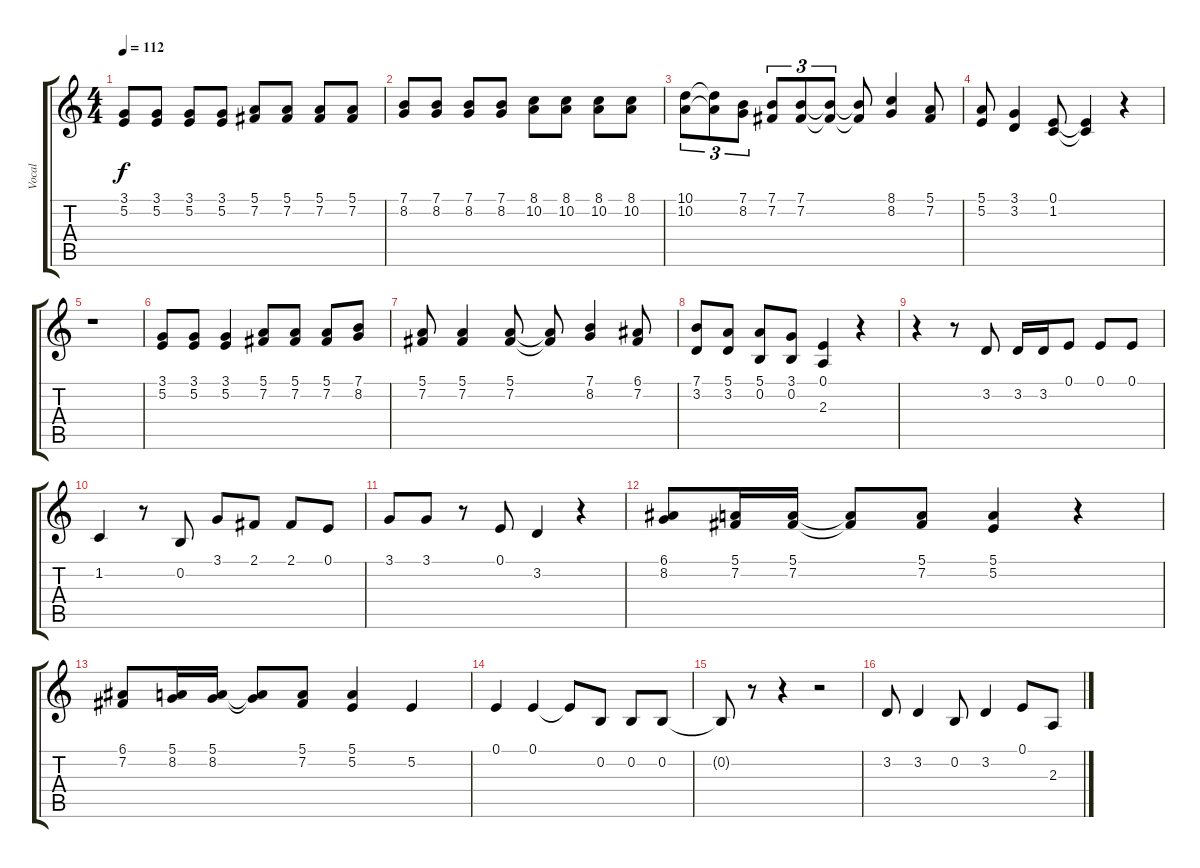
\track ("Vocal" "Vocal") {instrument flute}
\staff {score tabs}
\tuning (E4 B3 G3 D3 A2 E2) {hide}
\ts (4 4)
\tempo 112
\clef g2
\ks c
(3.1 5.2).8{dy f} (3.1 5.2).8 (3.1 5.2).8 (3.1 5.2).8 (5.1 7.2).8 (5.1 7.2).8 (5.1 7.2).8 (5.1 7.2).8 |
(7.1 8.2).8 (7.1 8.2).8 (7.1 8.2).8 (7.1 8.2).8 (8.1 10.2).8 (8.1 10.2).8 (8.1 10.2).8 (8.1 10.2).8 |
(10.1 10.2).8{tu (3 2)} (10.1{t} 10.2{t}).8{tu (3 2)} (7.1 8.2).8{tu (3 2)} (7.1 7.2).8{tu (3 2)} (7.1 7.2).8{tu (3 2)} (7.1{t} 7.2{t}).8{tu (3 2)} (7.1{t} 7.2{t}).8 (8.1 8.2).4 (5.1 7.2).8 |
(5.1 5.2).8 (3.1 3.2).4 (0.1 1.2).8 (0.1{t} 1.2{t}).4 r.4 |
r.1 |
(3.1 5.2).8 (3.1 5.2).8 (3.1 5.2).4 (5.1 7.2).8 (5.1 7.2).8 (5.1 7.2).8 (7.1 8.2).8 |
(5.1 7.2).8 (5.1 7.2).4 (5.1 7.2).8 (5.1{t} 7.2{t}).8 (7.1 8.2).4 (6.1 7.2).8 |
(7.1 3.2).8 (5.1 3.2).8 (5.1 0.2).8 (3.1 0.2).8 (0.1 2.3).4 r.4 |
r.4 r.8 3.2.8 3.2.16 3.2.16 0.1.8 0.1.8 0.1.8 |
1.2.4 r.8 0.2.8 3.1.8 2.1.8 2.1.8 0.1.8 |
3.1.8 3.1.8 r.8 0.1.8 3.2.4 r.4 |
(6.1 8.2).8 (5.1 7.2).16 (5.1 7.2).16 (5.1{t} 7.2{t}).8 (5.1 7.2).8 (5.1 5.2).4 r.4 |
(6.1 7.2).8 (5.1 8.2).16 (5.1 8.2).16 (5.1{t} 8.2{t}).8 (5.1 7.2).8 (5.1 5.2).4 5.2.4 |
0.1.4 0.1.4 0.1{t}.8 0.2.8 0.2.8 0.2.8 |
0.2{t}.8 r.8 r.4 r.2 |
3.2.8 3.2.4 0.2.8 3.2.4 0.1.8 2.3.8
